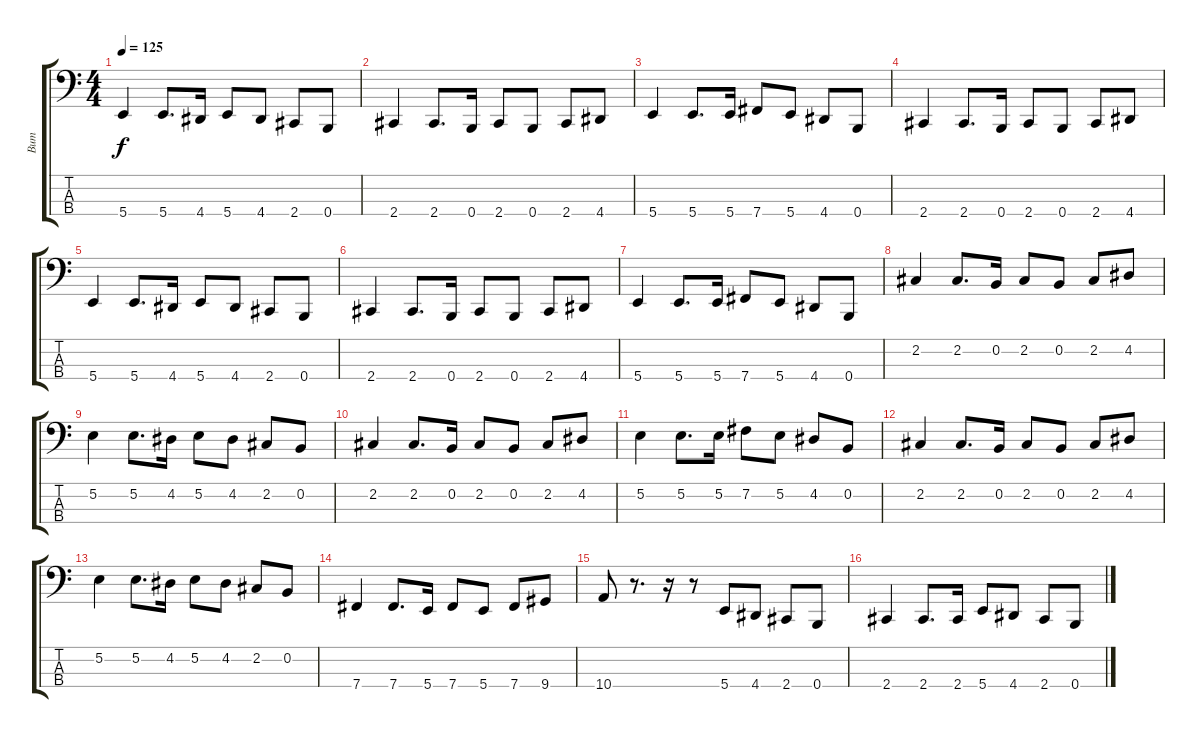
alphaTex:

\track ("Вит" "Вит") {instrument electricbassfinger}
\staff {score tabs}
\tuning (E2 B1 Gb1 B0) {hide}
\ts (4 4)
\tempo 125
\clef f4
\ks c
5.4.4{dy f} 5.4.8{d} 4.4.16 5.4.8 4.4.8 2.4.8 0.4.8 |
2.4.4 2.4.8{d} 0.4.16 2.4.8 0.4.8 2.4.8 4.4.8 |
5.4.4 5.4.8{d} 5.4.16 7.4.8 5.4.8 4.4.8 0.4.8 |
2.4.4 2.4.8{d} 0.4.16 2.4.8 0.4.8 2.4.8 4.4.8 |
5.4.4 5.4.8{d} 4.4.16 5.4.8 4.4.8 2.4.8 0.4.8 |
2.4.4 2.4.8{d} 0.4.16 2.4.8 0.4.8 2.4.8 4.4.8 |
5.4.4 5.4.8{d} 5.4.16 7.4.8 5.4.8 4.4.8 0.4.8 |
2.2.4 2.2.8{d} 0.2.16 2.2.8 0.2.8 2.2.8 4.2.8 |
5.2.4 5.2.8{d} 4.2.16 5.2.8 4.2.8 2.2.8 0.2.8 |
2.2.4 2.2.8{d} 0.2.16 2.2.8 0.2.8 2.2.8 4.2.8 |
5.2.4 5.2.8{d} 5.2.16 7.2.8 5.2.8 4.2.8 0.2.8 |
2.2.4 2.2.8{d} 0.2.16 2.2.8 0.2.8 2.2.8 4.2.8 |
5.2.4 5.2.8{d} 4.2.16 5.2.8 4.2.8 2.2.8 0.2.8 |
7.4.4 7.4.8{d} 5.4.16 7.4.8 5.4.8 7.4.8 9.4.8 |
10.4.8 r.8{d} r.16 r.8 5.4.8 4.4.8 2.4.8 0.4.8 |
2.4.4 2.4.8{d} 2.4.16 5.4.8 4.4.8 2.4.8 0.4.8
